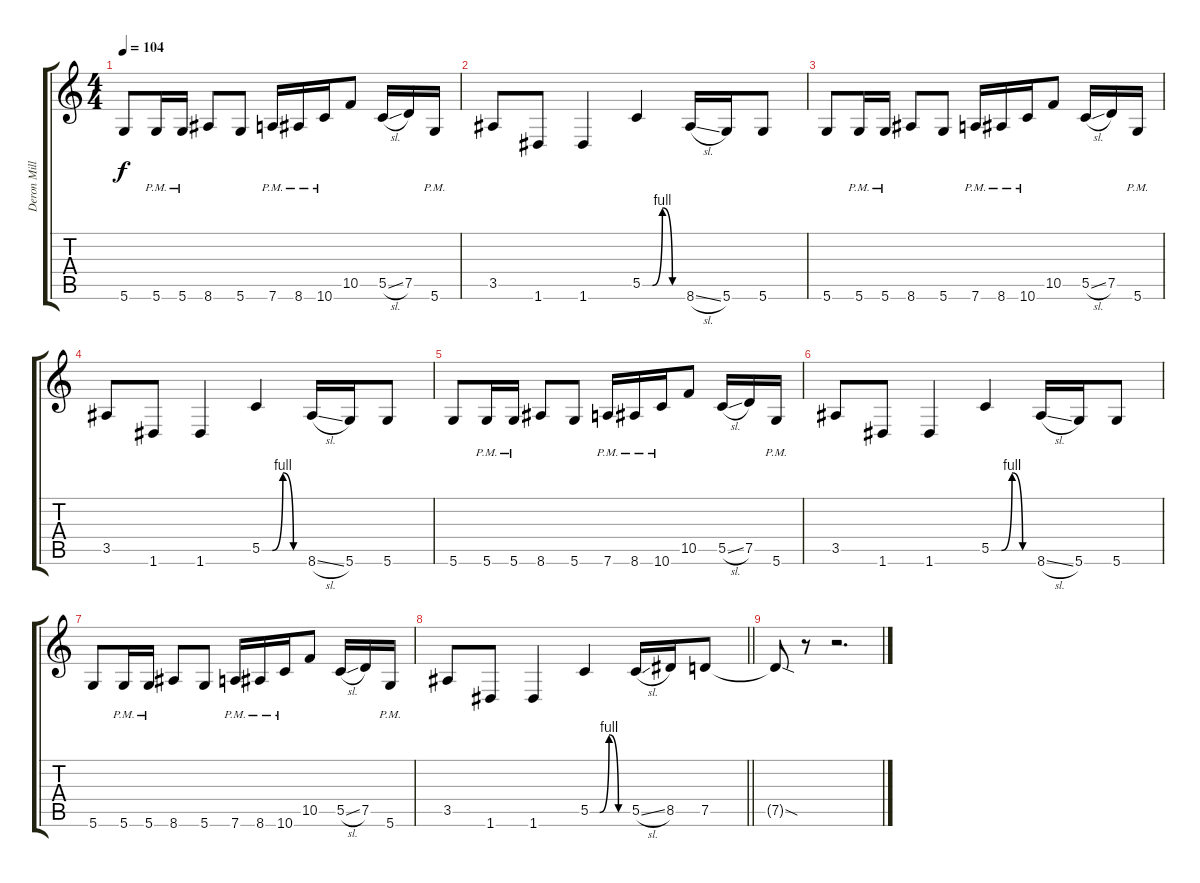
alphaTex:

\track ("Deron Miller" "Deron Mill") {instrument distortionguitar}
\staff {score tabs}
\tuning (D4 A3 F3 C3 G2 D2) {hide}
\ts (4 4)
\section ("" "")
\tempo 104
\clef g2
\ks c
5.6.8{dy f} 5.6{pm}.16 5.6{pm}.16 8.6.8 5.6.8 7.6{pm}.16 8.6{pm}.16 10.6{pm}.16 10.5.8 5.5{sl}.16 7.5.16 5.6{pm}.16 |
3.5.8 1.6.8 1.6.4 5.5{be (custom 0 0 15 0 30 4 45 0 60 0)}.4 8.6{sl}.16 5.6.16 5.6.8 |
5.6.8 5.6{pm}.16 5.6{pm}.16 8.6.8 5.6.8 7.6{pm}.16 8.6{pm}.16 10.6{pm}.16 10.5.8 5.5{sl}.16 7.5.16 5.6{pm}.16 |
3.5.8 1.6.8 1.6.4 5.5{be (custom 0 0 15 0 30 4 45 0 60 0)}.4 8.6{sl}.16 5.6.16 5.6.8 |
5.6.8 5.6{pm}.16 5.6{pm}.16 8.6.8 5.6.8 7.6{pm}.16 8.6{pm}.16 10.6{pm}.16 10.5.8 5.5{sl}.16 7.5.16 5.6{pm}.16 |
3.5.8 1.6.8 1.6.4 5.5{be (custom 0 0 15 0 30 4 45 0 60 0)}.4 8.6{sl}.16 5.6.16 5.6.8 |
5.6.8 5.6{pm}.16 5.6{pm}.16 8.6.8 5.6.8 7.6{pm}.16 8.6{pm}.16 10.6{pm}.16 10.5.8 5.5{sl}.16 7.5.16 5.6{pm}.16 |
\barLineRight lightlight
3.5.8 1.6.8 1.6.4 5.5{be (custom 0 0 15 0 30 4 45 0 60 0)}.4 5.5{sl}.16 8.5.16 7.5.8 |
7.5{sod t}.8 r.8 r.2{d}
